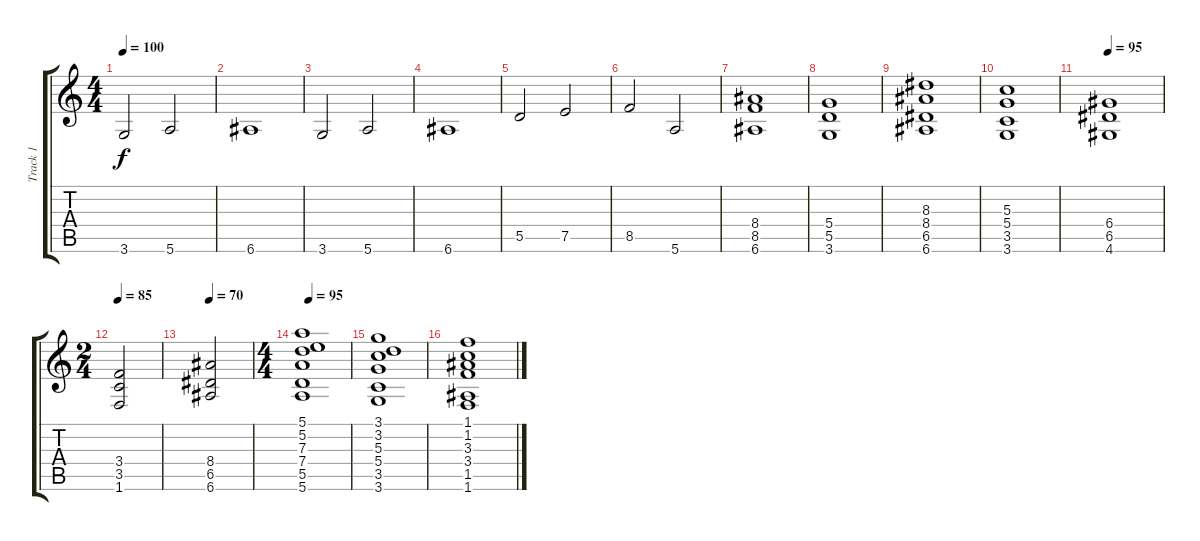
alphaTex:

\track ("Track 1" "Track 1") {instrument overdrivenguitar}
\staff {score tabs}
\tuning (E4 B3 G3 D3 A2 E2) {hide}
\ts (4 4)
\tempo 100
\clef g2
\ks c
3.6.2{dy f} 5.6.2 |
6.6.1 |
3.6.2 5.6.2 |
6.6.1 |
5.5.2 7.5.2 |
8.5.2 5.6.2 |
(8.4 8.5 6.6).1 |
(5.4 5.5 3.6).1 |
(8.3 8.4 6.5 6.6).1 |
(5.3 5.4 3.5 3.6).1 |
\tempo 95
(6.4 6.5 4.6).1 |
\ts (2 4)
\tempo 85
(3.4 3.5 1.6).2 |
\tempo 70
(8.4 6.5 6.6).2 |
\ts (4 4)
\tempo 95
(5.1 5.2 7.3 7.4 5.5 5.6).1 |
(3.1 3.2 5.3 5.4 3.5 3.6).1 |
(1.1 1.2 3.3 3.4 1.5 1.6).1
